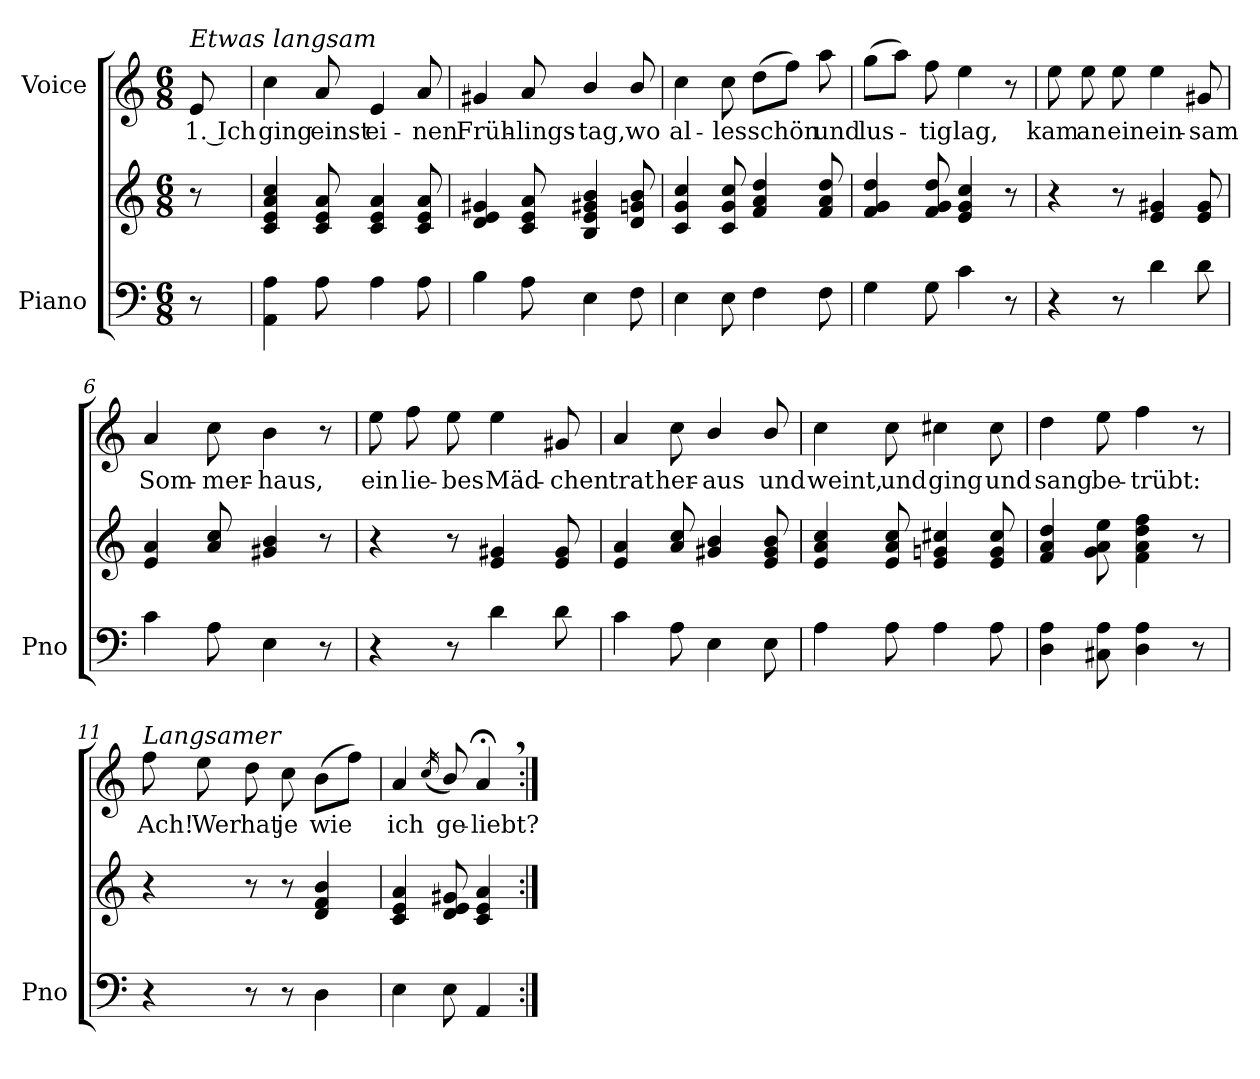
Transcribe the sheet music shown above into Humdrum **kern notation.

**kern	**kern	**kern	**text
*part2	*part2	*part1	*part1
*staff3	*staff2	*staff1	*staff1
*I"Piano	*	*I"Voice	*
*I'Pno	*	*	*
*clefF4	*clefG2	*clefG2	*
*k[]	*k[]	*k[]	*
*M6/8	*M6/8	*M6/8	*
=	=	=	=
!	!	!LO:TX:a:i:t=Etwas langsam	!
!	!	!	!LO:LY:b
8r	8r	8e/	1. Ich
=1	=1	=1	=1
!	!	!	!LO:LY:b
4AA\ 4A\	4c/ 4e/ 4a/ 4cc/	4cc\	ging
!	!	!	!LO:LY:b
8A\	8c/ 8e/ 8a/	8a/	einst
!	!	!	!LO:LY:b
4A\	4c/ 4e/ 4a/	4e/	ei-
!	!	!	!LO:LY:b
8A\	8c/ 8e/ 8a/	8a/	-nen
=2	=2	=2	=2
!	!	!	!LO:LY:b
4B\	4d/ 4e/ 4g#X/	4g#X/	Früh-
!	!	!	!LO:LY:b
8A\	8c/ 8e/ 8a/	8a/	-lings-
!	!	!	!LO:LY:b
4E\	4B/ 4e/ 4g#X/ 4b/	4b/	-tag,
!	!	!	!LO:LY:b
8F\	8d/ 8gn/ 8b/	8b/	wo
=3	=3	=3	=3
!	!	!	!LO:LY:b
4E\	4c/ 4g/ 4cc/	4cc\	al-
!	!	!	!LO:LY:b
8E\	8c/ 8g/ 8cc/	8cc\	-les
!	!	!	!LO:LY:b
4F\	4f/ 4a/ 4dd/	(>8dd\L	schön
.	.	8ff\J)	.
!	!	!	!LO:LY:b
8F\	8f/ 8a/ 8dd/	8aa\	und
=4	=4	=4	=4
!	!	!	!LO:LY:b
4G\	4f/ 4g/ 4dd/	(>8gg\L	lus-
.	.	8aa\J)	.
!	!	!	!LO:LY:b
8G\	8f/ 8g/ 8dd/	8ff\	-tig
!	!	!	!LO:LY:b
4c\	4e/ 4g/ 4cc/	4ee\	lag,
8r	8r	8r	.
!!LO:LB:g=z
=5	=5	=5	=5
!	!	!	!LO:LY:b
4r	4r	8ee\	kam
!	!	!	!LO:LY:b
.	.	8ee\	an
!	!	!	!LO:LY:b
8r	8r	8ee\	ein
!	!	!	!LO:LY:b
4d\	4e/ 4g#X/	4ee\	ein-
!	!	!	!LO:LY:b
8d\	8e/ 8g#/	8g#X/	-sam
=6	=6	=6	=6
!	!	!	!LO:LY:b
4c\	4e/ 4a/	4a/	Som-
!	!	!	!LO:LY:b
8A\	8a/ 8cc/	8cc\	-mer-
!	!	!	!LO:LY:b
4E\	4g#X/ 4b/	4b\	-haus,
8r	8r	8r	.
=7	=7	=7	=7
!	!	!	!LO:LY:b
4r	4r	8ee\	ein
!	!	!	!LO:LY:b
.	.	8ff\	lie-
!	!	!	!LO:LY:b
8r	8r	8ee\	-bes
!	!	!	!LO:LY:b
4d\	4e/ 4g#X/	4ee\	Mäd-
!	!	!	!LO:LY:b
8d\	8e/ 8g#/	8g#X/	-chen
=8	=8	=8	=8
!	!	!	!LO:LY:b
4c\	4e/ 4a/	4a/	trat
!	!	!	!LO:LY:b
8A\	8a/ 8cc/	8cc\	her-
!	!	!	!LO:LY:b
4E\	4g#X/ 4b/	4b/	-aus
!	!	!	!LO:LY:b
8E\	8e/ 8g#/ 8b/	8b/	und
!!LO:LB:g=z
=9	=9	=9	=9
!	!	!	!LO:LY:b
4A\	4e/ 4a/ 4cc/	4cc\	weint,
!	!	!	!LO:LY:b
8A\	8e/ 8a/ 8cc/	8cc\	und
!	!	!	!LO:LY:b
4A\	4e/ 4gn/ 4cc#X/	4cc#X\	ging
!	!	!	!LO:LY:b
8A\	8e/ 8g/ 8cc#/	8cc#\	und
=10	=10	=10	=10
!	!	!	!LO:LY:b
4D\ 4A\	4f/ 4a/ 4dd/	4dd\	sang
!	!	!	!LO:LY:b
8C#X\ 8A\	8g\ 8a\ 8ee\	8ee\	be-
!	!	!	!LO:LY:b
4D\ 4A\	4f\ 4a\ 4dd\ 4ff\	4ff\	-trübt:
8r	8r	8r	.
=11	=11	=11	=11
!	!	!LO:TX:a:i:t=Langsamer	!
!	!	!	!LO:LY:b
4r	4r	8ff\	Ach!
!	!	!	!LO:LY:b
.	.	8ee\	Wer
*	*	*MM70	*
!	!	!	!LO:LY:b
8r	8r	8dd\	hat
!	!	!	!LO:LY:b
8r	8r	8cc\	je
*	*	*MM65	*
!	!	!	!LO:LY:b
4D\	4d/ 4f/ 4b/	(>8b\L	wie
.	.	8ff\J)	.
=12	=12	=12	=12
!	!	!	!LO:LY:b
4E\	4c/ 4e/ 4a/	4a/	ich
.	.	(<16qcc/	.
!	!	!	!LO:LY:b
8E\	8d/ 8e/ 8g#X/	8b/)	ge-
!	!	!	!LO:LY:b
4AA/	4c/ 4e/ 4a/	4a;<,/	-liebt?
=:|!	=:|!	=:|!	=:|!
*-	*-	*-	*-
